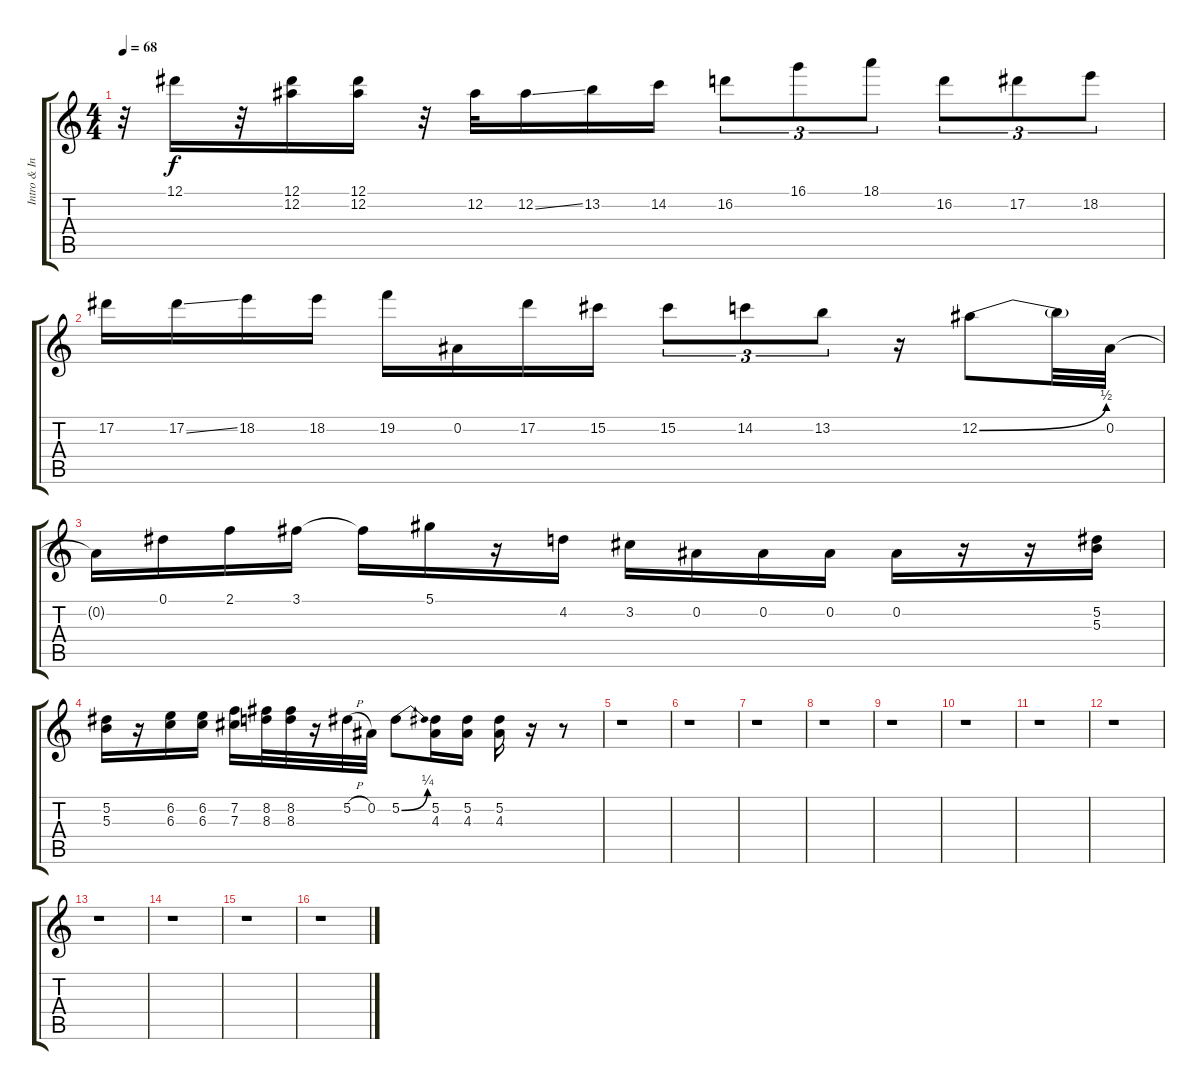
\track ("Intro & Interlude Gtr 1" "Intro & In") {instrument electricguitarclean}
\staff {score tabs}
\tuning (Eb4 Bb3 Gb3 Db3 Ab2 Eb2) {hide}
\ts (4 4)
\tempo 68
\clef g2
\ks c
r.32{dy f} 12.1.16 r.32 (12.1 12.2).16 (12.1 12.2).16 r.32 12.2.32 12.2{ss}.16 13.2.16 14.2.16 16.2.8{tu (3 2)} 16.1.8{tu (3 2)} 18.1.8{tu (3 2)} 16.2.8{tu (3 2)} 17.2.8{tu (3 2)} 18.2.8{tu (3 2)} |
17.2.16 17.2{ss}.16 18.2.16 18.2.16 19.2.16 0.2.16 17.2.16 15.2.16 15.2.8{tu (3 2)} 14.2.8{tu (3 2)} 13.2.8{tu (3 2)} r.16 12.2{be (bend 0 0 60 2)}.8 12.2{t}.32 0.2.32 |
0.2{t}.16 0.1.16 2.1.16 3.1.16 3.1{t}.16 5.1.16 r.16 4.2.16 3.2.16 0.2.16 0.2.16 0.2.16 0.2.16 r.16 r.16 (5.2 5.3).16 |
(5.2 5.3).16 r.16 (6.2 6.3).16 (6.2 6.3).16 (7.2 7.3).16 (8.2 8.3).32 (8.2 8.3).32 r.16 5.2{h}.32 0.2.32 5.2{be (bend 0 0 60 1)}.8 (5.2 4.3).16 (5.2 4.3).16 (5.2 4.3).16 r.16 r.8 |
r.1 |
r.1 |
r.1 |
r.1 |
r.1 |
r.1 |
r.1 |
r.1 |
r.1 |
r.1 |
r.1 |
r.1
